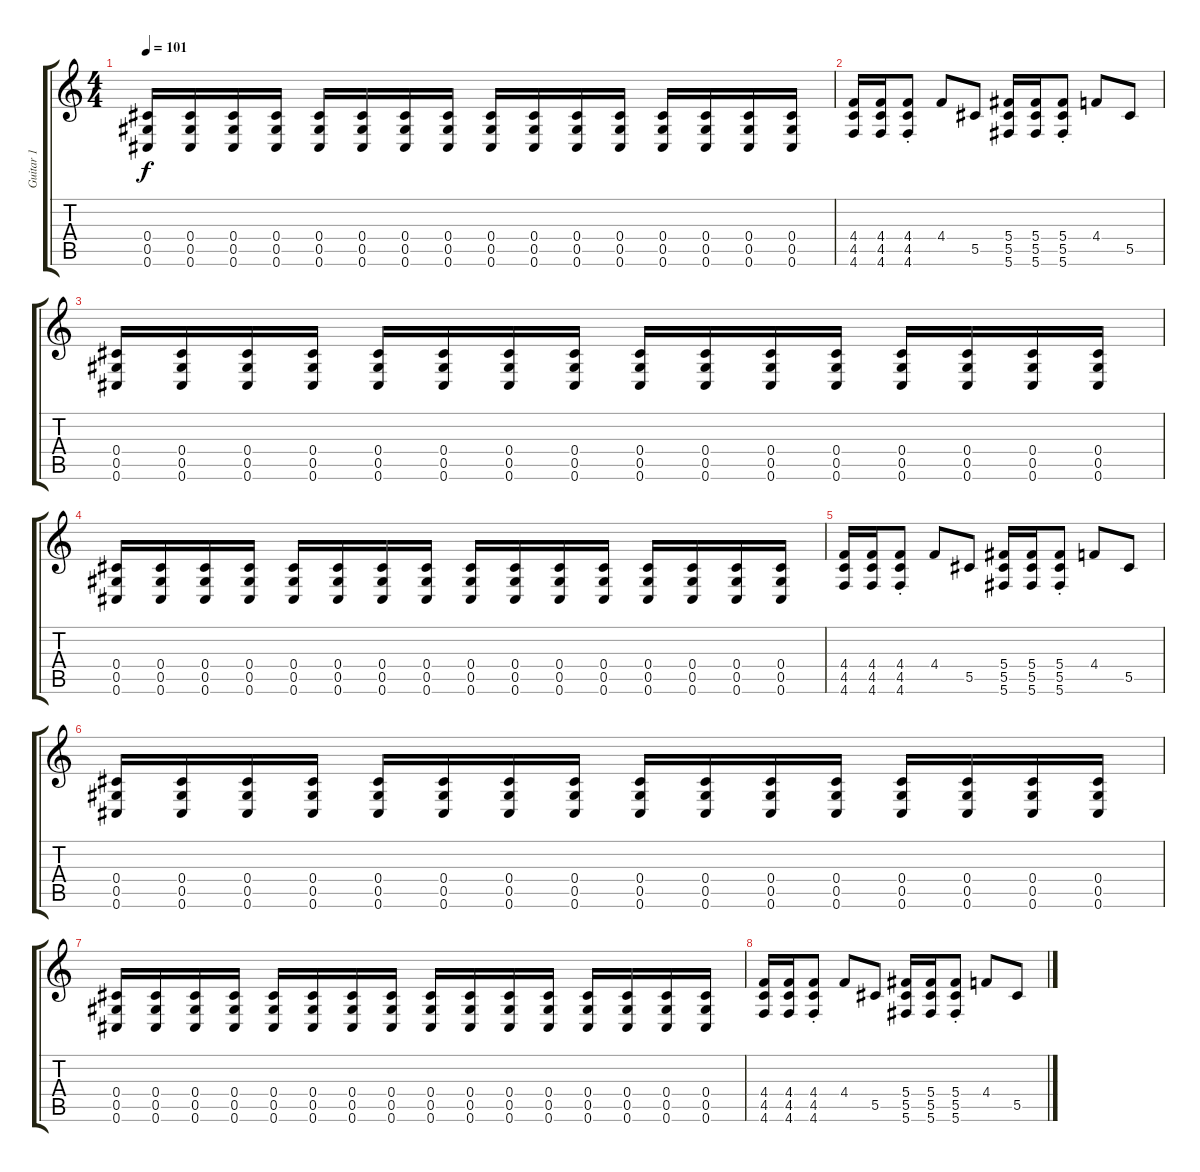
\track ("Guitar 1" "Guitar 1") {instrument distortionguitar}
\staff {score tabs}
\tuning (Eb4 Bb3 Gb3 Db3 Ab2 Db2) {hide}
\ts (4 4)
\tempo 101
\clef g2
\ks c
(0.4 0.5 0.6).16{dy f} (0.4 0.5 0.6).16 (0.4 0.5 0.6).16 (0.4 0.5 0.6).16 (0.4 0.5 0.6).16 (0.4 0.5 0.6).16 (0.4 0.5 0.6).16 (0.4 0.5 0.6).16 (0.4 0.5 0.6).16 (0.4 0.5 0.6).16 (0.4 0.5 0.6).16 (0.4 0.5 0.6).16 (0.4 0.5 0.6).16 (0.4 0.5 0.6).16 (0.4 0.5 0.6).16 (0.4 0.5 0.6).16 |
(4.4 4.5 4.6).16 (4.4 4.5 4.6).16 (4.4{st} 4.5{st} 4.6{st}).8 4.4.8 5.5.8 (5.4 5.5 5.6).16 (5.4 5.5 5.6).16 (5.4{st} 5.5{st} 5.6{st}).8 4.4.8 5.5.8 |
(0.4 0.5 0.6).16 (0.4 0.5 0.6).16 (0.4 0.5 0.6).16 (0.4 0.5 0.6).16 (0.4 0.5 0.6).16 (0.4 0.5 0.6).16 (0.4 0.5 0.6).16 (0.4 0.5 0.6).16 (0.4 0.5 0.6).16 (0.4 0.5 0.6).16 (0.4 0.5 0.6).16 (0.4 0.5 0.6).16 (0.4 0.5 0.6).16 (0.4 0.5 0.6).16 (0.4 0.5 0.6).16 (0.4 0.5 0.6).16 |
(0.4 0.5 0.6).16 (0.4 0.5 0.6).16 (0.4 0.5 0.6).16 (0.4 0.5 0.6).16 (0.4 0.5 0.6).16 (0.4 0.5 0.6).16 (0.4 0.5 0.6).16 (0.4 0.5 0.6).16 (0.4 0.5 0.6).16 (0.4 0.5 0.6).16 (0.4 0.5 0.6).16 (0.4 0.5 0.6).16 (0.4 0.5 0.6).16 (0.4 0.5 0.6).16 (0.4 0.5 0.6).16 (0.4 0.5 0.6).16 |
(4.4 4.5 4.6).16 (4.4 4.5 4.6).16 (4.4{st} 4.5{st} 4.6{st}).8 4.4.8 5.5.8 (5.4 5.5 5.6).16 (5.4 5.5 5.6).16 (5.4{st} 5.5{st} 5.6{st}).8 4.4.8 5.5.8 |
(0.4 0.5 0.6).16 (0.4 0.5 0.6).16 (0.4 0.5 0.6).16 (0.4 0.5 0.6).16 (0.4 0.5 0.6).16 (0.4 0.5 0.6).16 (0.4 0.5 0.6).16 (0.4 0.5 0.6).16 (0.4 0.5 0.6).16 (0.4 0.5 0.6).16 (0.4 0.5 0.6).16 (0.4 0.5 0.6).16 (0.4 0.5 0.6).16 (0.4 0.5 0.6).16 (0.4 0.5 0.6).16 (0.4 0.5 0.6).16 |
(0.4 0.5 0.6).16 (0.4 0.5 0.6).16 (0.4 0.5 0.6).16 (0.4 0.5 0.6).16 (0.4 0.5 0.6).16 (0.4 0.5 0.6).16 (0.4 0.5 0.6).16 (0.4 0.5 0.6).16 (0.4 0.5 0.6).16 (0.4 0.5 0.6).16 (0.4 0.5 0.6).16 (0.4 0.5 0.6).16 (0.4 0.5 0.6).16 (0.4 0.5 0.6).16 (0.4 0.5 0.6).16 (0.4 0.5 0.6).16 |
(4.4 4.5 4.6).16 (4.4 4.5 4.6).16 (4.4{st} 4.5{st} 4.6{st}).8 4.4.8 5.5.8 (5.4 5.5 5.6).16 (5.4 5.5 5.6).16 (5.4{st} 5.5{st} 5.6{st}).8 4.4.8 5.5.8
